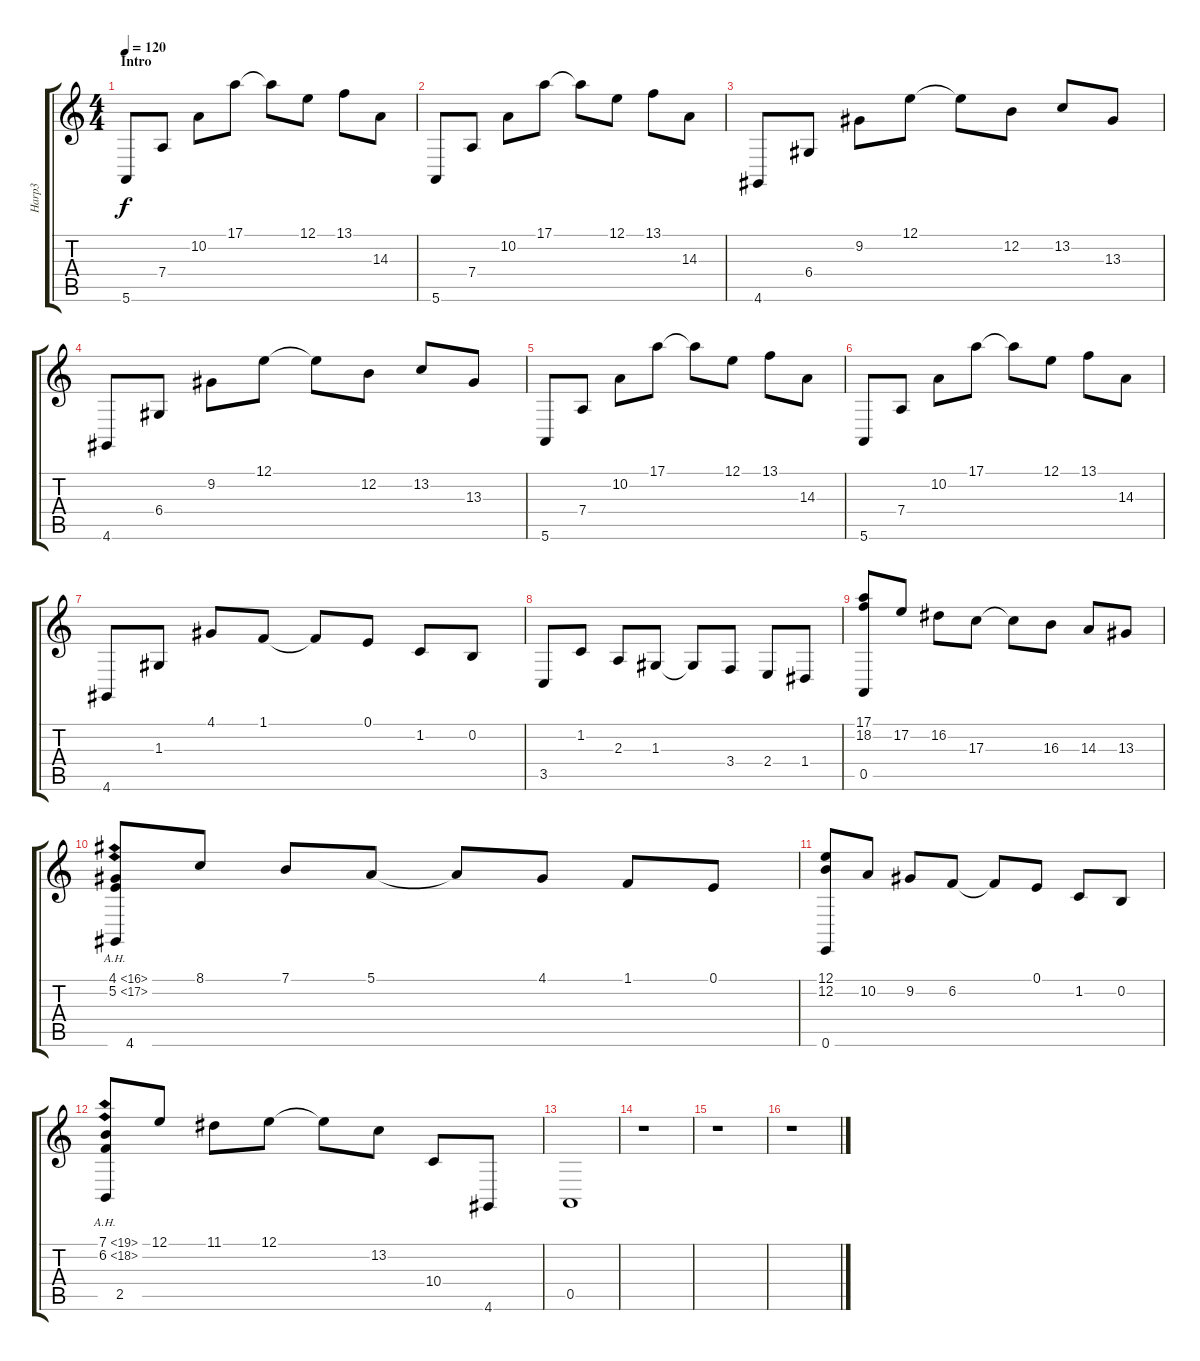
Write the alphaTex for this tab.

\track ("Harp3" "Harp3") {instrument orchestralharp}
\staff {score tabs}
\tuning (E4 B3 G3 D3 A2 E2) {hide}
\ts (4 4)
\section ("" "Intro")
\tempo 120
\clef g2
\ks c
5.6.8{dy f instrument orchestralharp} 7.4.8 10.2.8 17.1.8 17.1{t}.8 12.1.8 13.1.8 14.3.8 |
5.6.8 7.4.8 10.2.8 17.1.8 17.1{t}.8 12.1.8 13.1.8 14.3.8 |
4.6.8 6.4.8 9.2.8 12.1.8 12.1{t}.8 12.2.8 13.2.8 13.3.8 |
4.6.8 6.4.8 9.2.8 12.1.8 12.1{t}.8 12.2.8 13.2.8 13.3.8 |
5.6.8 7.4.8 10.2.8 17.1.8 17.1{t}.8 12.1.8 13.1.8 14.3.8 |
5.6.8 7.4.8 10.2.8 17.1.8 17.1{t}.8 12.1.8 13.1.8 14.3.8 |
4.6.8 1.3.8 4.1.8 1.1.8 1.1{t}.8 0.1.8 1.2.8 0.2.8 |
3.5.8 1.2.8 2.3.8 1.3.8 1.3{t}.8 3.4.8 2.4.8 1.4.8 |
(17.1 18.2 0.5).8 17.2.8 16.2.8 17.3.8 17.3{t}.8 16.3.8 14.3.8 13.3.8 |
(4.1{ah 12} 5.2{ah 12} 4.6).8 8.1.8 7.1.8 5.1.8 5.1{t}.8 4.1.8 1.1.8 0.1.8 |
(12.1 12.2 0.6).8 10.2.8 9.2.8 6.2.8 6.2{t}.8 0.1.8 1.2.8 0.2.8 |
(7.1{ah 12} 6.2{ah 12} 2.5).8 12.1.8 11.1.8 12.1.8 12.1{t}.8 13.2.8 10.4.8 4.6.8 |
0.5.1 |
r.1 |
r.1 |
r.1
